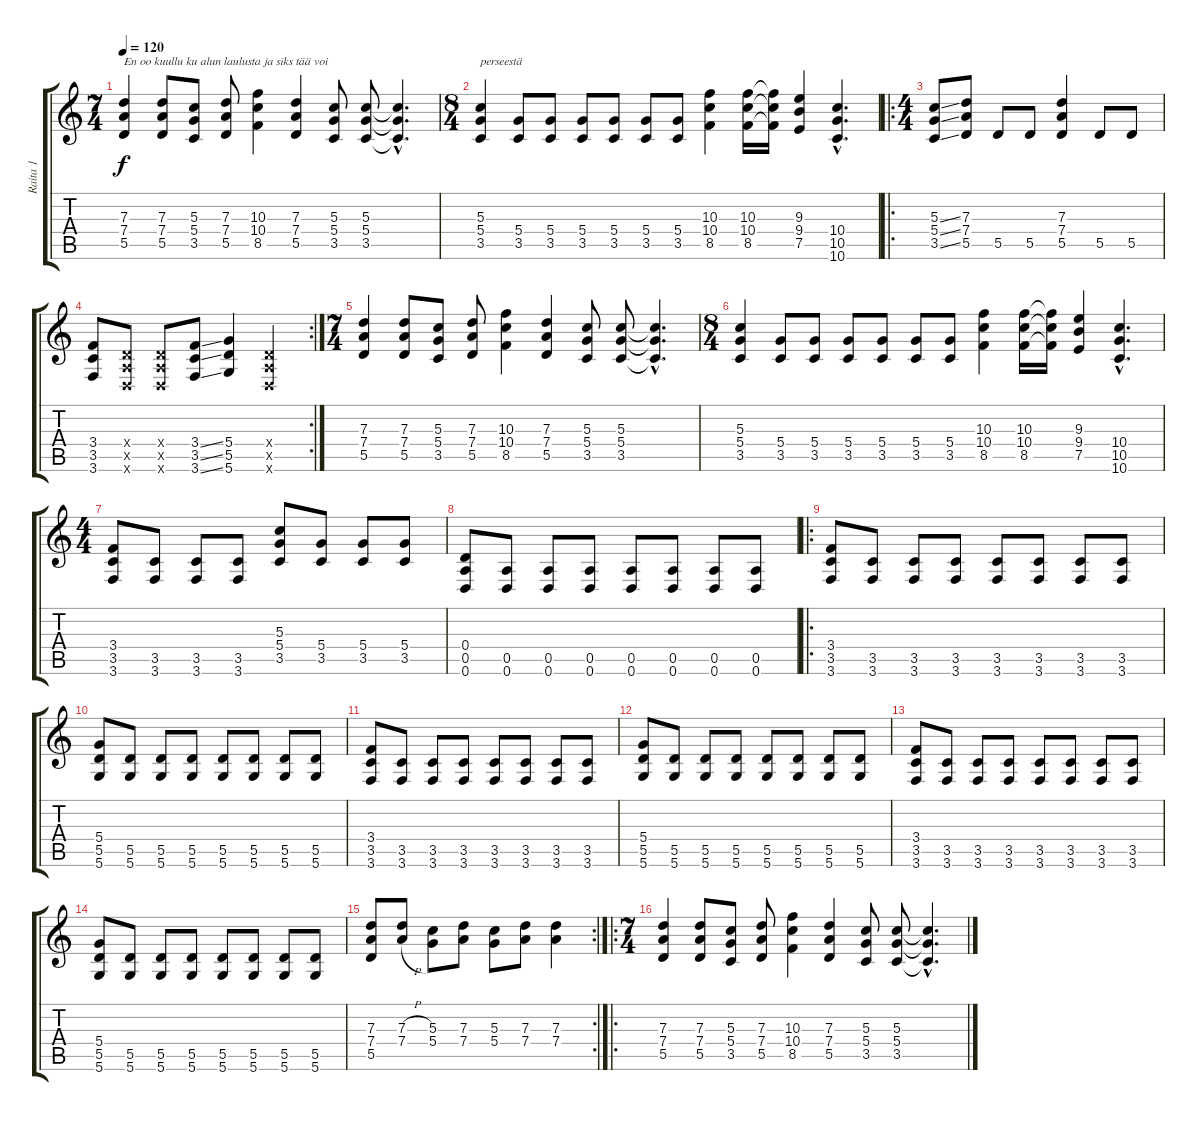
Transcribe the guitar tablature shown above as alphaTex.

\track ("Raita 1" "Raita 1") {instrument distortionguitar}
\staff {score tabs}
\tuning (E4 B3 G3 D3 A2 D2) {hide}
\ts (7 4)
\tempo 120
\clef g2
\ks c
(7.3 7.4 5.5).4{txt "En oo kuullu ku alun laulusta ja siks tää voi " dy f instrument distortionguitar} (7.3 7.4 5.5).8 (5.3 5.4 3.5).8 (7.3 7.4 5.5).8 (10.3 10.4 8.5).4 (7.3 7.4 5.5).4 (5.3 5.4 3.5).8 (5.3 5.4 3.5).8 (5.3{hac t} 5.4{hac t} 3.5{hac t}).4{d} |
\ts (8 4)
(5.3 5.4 3.5).4{txt "perseestä"} (5.4 3.5).8 (5.4 3.5).8 (5.4 3.5).8 (5.4 3.5).8 (5.4 3.5).8 (5.4 3.5).8 (10.3 10.4 8.5).4 (10.3 10.4 8.5).16 (10.3{t} 10.4{t} 8.5{t}).16 (9.3 9.4 7.5).4 (10.4{hac} 10.5{hac} 10.6{hac}).4{d} |
\ro
\ts (4 4)
(5.3{ss} 5.4{ss} 3.5{ss}).8 (7.3 7.4 5.5).8 5.5.8 5.5.8 (7.3 7.4 5.5).4 5.5.8 5.5.8 |
\rc 2
(3.4 3.5 3.6).8 (0.4{x} 0.5{x} 0.6{x}).8 (0.4{x} 0.5{x} 0.6{x}).8 (3.4{ss} 3.5{ss} 3.6{ss}).8 (5.4 5.5 5.6).4 (0.4{x} 0.5{x} 0.6{x}).4 |
\ts (7 4)
(7.3 7.4 5.5).4 (7.3 7.4 5.5).8 (5.3 5.4 3.5).8 (7.3 7.4 5.5).8 (10.3 10.4 8.5).4 (7.3 7.4 5.5).4 (5.3 5.4 3.5).8 (5.3 5.4 3.5).8 (5.3{hac t} 5.4{hac t} 3.5{hac t}).4{d} |
\ts (8 4)
(5.3 5.4 3.5).4 (5.4 3.5).8 (5.4 3.5).8 (5.4 3.5).8 (5.4 3.5).8 (5.4 3.5).8 (5.4 3.5).8 (10.3 10.4 8.5).4 (10.3 10.4 8.5).16 (10.3{t} 10.4{t} 8.5{t}).16 (9.3 9.4 7.5).4 (10.4{hac} 10.5{hac} 10.6{hac}).4{d} |
\ts (4 4)
(3.4 3.5 3.6).8 (3.5 3.6).8 (3.5 3.6).8 (3.5 3.6).8 (5.3 5.4 3.5).8 (5.4 3.5).8 (5.4 3.5).8 (5.4 3.5).8 |
(0.4 0.5 0.6).8 (0.5 0.6).8 (0.5 0.6).8 (0.5 0.6).8 (0.5 0.6).8 (0.5 0.6).8 (0.5 0.6).8 (0.5 0.6).8 |
\ro
(3.4 3.5 3.6).8 (3.5 3.6).8 (3.5 3.6).8 (3.5 3.6).8 (3.5 3.6).8 (3.5 3.6).8 (3.5 3.6).8 (3.5 3.6).8 |
(5.4 5.5 5.6).8 (5.5 5.6).8 (5.5 5.6).8 (5.5 5.6).8 (5.5 5.6).8 (5.5 5.6).8 (5.5 5.6).8 (5.5 5.6).8 |
(3.4 3.5 3.6).8 (3.5 3.6).8 (3.5 3.6).8 (3.5 3.6).8 (3.5 3.6).8 (3.5 3.6).8 (3.5 3.6).8 (3.5 3.6).8 |
(5.4 5.5 5.6).8 (5.5 5.6).8 (5.5 5.6).8 (5.5 5.6).8 (5.5 5.6).8 (5.5 5.6).8 (5.5 5.6).8 (5.5 5.6).8 |
(3.4 3.5 3.6).8 (3.5 3.6).8 (3.5 3.6).8 (3.5 3.6).8 (3.5 3.6).8 (3.5 3.6).8 (3.5 3.6).8 (3.5 3.6).8 |
(5.4 5.5 5.6).8 (5.5 5.6).8 (5.5 5.6).8 (5.5 5.6).8 (5.5 5.6).8 (5.5 5.6).8 (5.5 5.6).8 (5.5 5.6).8 |
\rc 2
(7.3 7.4 5.5).8 (7.3{h} 7.4{h}).8 (5.3 5.4).8 (7.3 7.4).8 (5.3 5.4).8 (7.3 7.4).8 (7.3 7.4).4 |
\ro
\ts (7 4)
(7.3 7.4 5.5).4 (7.3 7.4 5.5).8 (5.3 5.4 3.5).8 (7.3 7.4 5.5).8 (10.3 10.4 8.5).4 (7.3 7.4 5.5).4 (5.3 5.4 3.5).8 (5.3 5.4 3.5).8 (5.3{hac t} 5.4{hac t} 3.5{hac t}).4{d}
